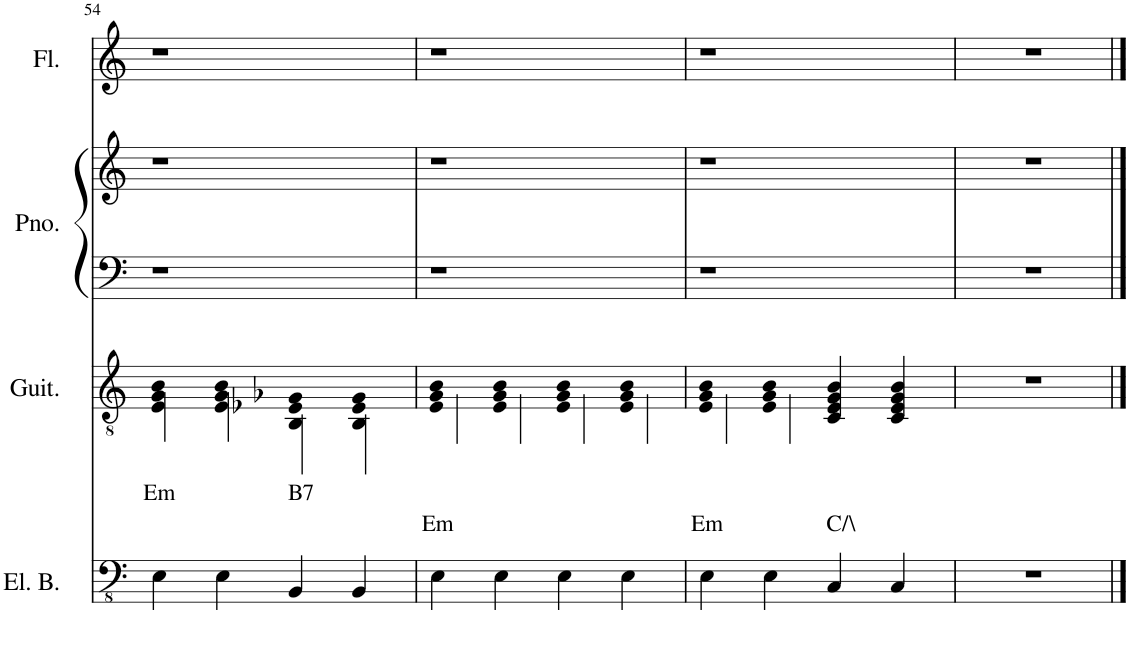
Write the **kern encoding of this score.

**kern	**kern	**text	**kern	**kern	**kern
*part4	*part3	*part3	*part2	*part2	*part1
*staff5	*staff4	*staff4	*staff3	*staff2	*staff1
*I"Electric Bass	*I"Guitar	*	*I"Piano	*	*I"Flute
*I'El. B.	*I'Guit.	*	*I'Pno.	*	*I'Fl.
!!LO:PB:g=z
*clefFv4	*clefGv2	*	*clefF4	*clefG2	*clefG2
*k[]	*k[]	*	*k[]	*k[]	*k[]
*M4/4	*M4/4	*	*M4/4	*M4/4	*M4/4
=54	=54	=54	=54	=54	=54
!	!	!LO:LY:b	!	!	!
4EE\	4E/ 4G/ 4B/	Em	1r	1r	1r
4EE\	4E/ 4G/ 4B/	.	.	.	.
!	!	!LO:LY:b	!	!	!
4BBB/	4BB/ 4E-X/ 4G-X/	B7	.	.	.
4BBB/	4BB/ 4E-/ 4G-/	.	.	.	.
=55	=55	=55	=55	=55	=55
!	!	!LO:LY:b	!	!	!
4EE\	4E/ 4G/ 4B/	Em	1r	1r	1r
4EE\	4E/ 4G/ 4B/	.	.	.	.
4EE\	4E/ 4G/ 4B/	.	.	.	.
4EE\	4E/ 4G/ 4B/	.	.	.	.
=56	=56	=56	=56	=56	=56
!	!	!LO:LY:b	!	!	!
4EE\	4E/ 4G/ 4B/	Em	1r	1r	1r
4EE\	4E/ 4G/ 4B/	.	.	.	.
!	!	!LO:LY:b	!	!	!
4CC/	4C/ 4E/ 4G/ 4B/	C/\	.	.	.
4CC/	4C/ 4E/ 4G/ 4B/	.	.	.	.
=57	=57	=57	=57	=57	=57
1r	1r	.	1r	1r	1r
==	==	==	==	==	==
*-	*-	*-	*-	*-	*-
